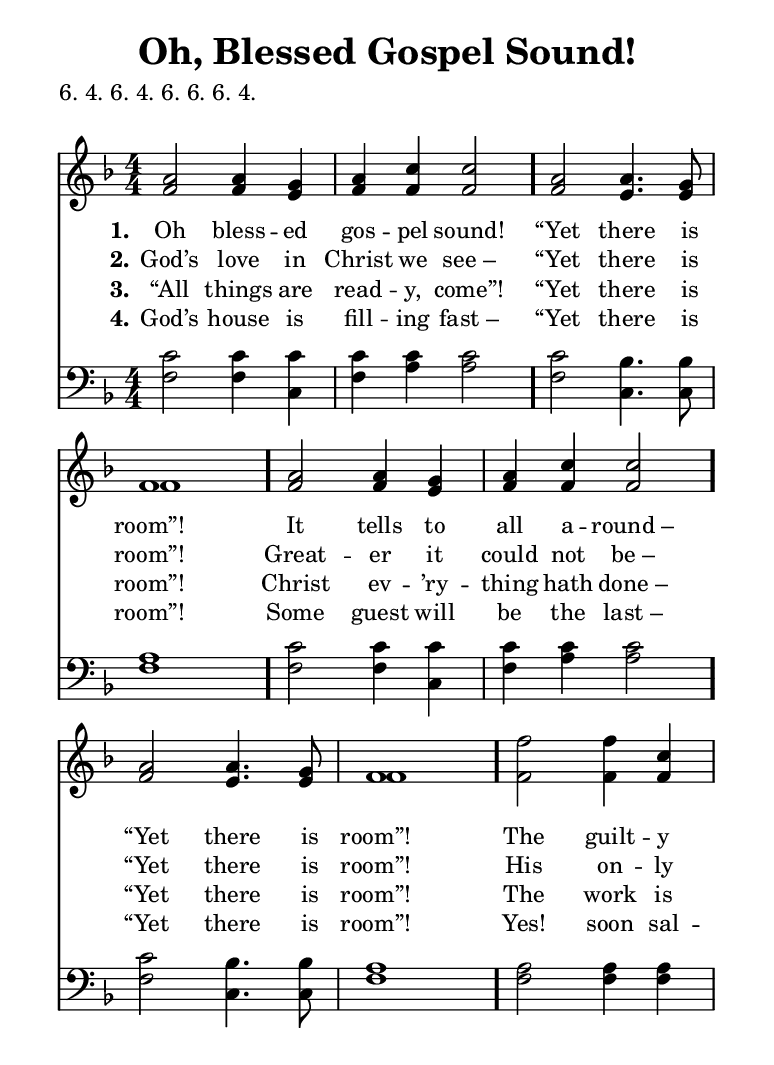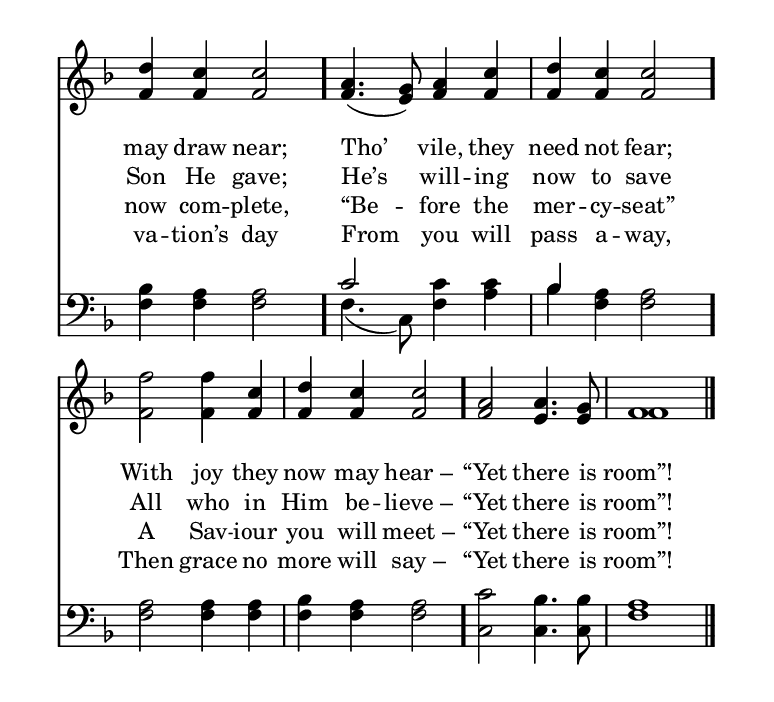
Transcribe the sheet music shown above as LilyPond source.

\include "common/global.ily"
\paper {
  \include "common/paper.ily"
  ragged-bottom = ##t
  system-count = #(cond (is-eogsized 4) (#t #f))
  system-system-spacing.padding = 1
  system-system-spacing.basic-distance = 1
}

\header{
  %gospel
  hymnnumber = "56"
  title = "Oh, Blessed Gospel Sound!"
  tunename = "Happy Land"
  meter = "6. 4. 6. 4. 6. 6. 6. 4."
  poet = ""
  composer = ""
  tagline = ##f
}

% for fermata in MIDI
ta = { \tempo 4=120 }
tb = { \tempo 4=60  }

patternAA = { c2       c4 c4 | c4 c4 c2 }
patternAB = { c4.( c8) c4 c4 | c4 c4 c2 }

patternBA = { c2 c4. c8 | c1 }

global = {
  \include "common/overrides.ily"
  \override Staff.TimeSignature.style = #'numbered
  \time 4/4
  \override Score.MetronomeMark.transparent = ##t % hide all fermata changes too
  \ta
  \key f \major
  \autoBeamOff
}

notesSoprano = {
\global
\relative c'' {

  \changePitch \patternAA { a a g | a c c }
  \changePitch \patternBA { a a g | f } \eogbreak
  \changePitch \patternAA { a a g | a c c }
  \changePitch \patternBA { a a g | f } \eogbreak

  \changePitch \patternAA { f' f c | d c c }
  \changePitch \patternAB { a g a c | d c c } \eogbreak
  \changePitch \patternAA { f f c | d c c }
  \changePitch \patternBA { a a g | f }

  \bar "|."

}
}

notesAlto = {
\global
\relative e' {

  \changePitch \patternAA { f f e | f f f }
  \changePitch \patternBA { f e e | f }
  \changePitch \patternAA { f f e | f f f }
  \changePitch \patternBA { f e e | f }

  \changePitch \patternAA { f f f | f f f }
  \changePitch \patternAB { f e f f | f f f }
  \changePitch \patternAA { f f f | f f f }
  \changePitch \patternBA { f e e | f }

}
}

notesTenor = {
\global
\relative a {

  \changePitch \patternAA { c c c | c c c }
  \changePitch \patternBA { c bes bes | a }
  \changePitch \patternAA { c c c | c c c }
  \changePitch \patternBA { c bes bes | a }

  \changePitch \patternAA { a a a | bes a a }
  \changePitch \patternAA { c c c | bes a a }
  \changePitch \patternAA { a a a | bes a a }
  \changePitch \patternBA { c bes bes | a }

}
}

notesBass = {
\global
\relative f {

  \changePitch \patternAA { f f c | f a a }
  \changePitch \patternBA { f c c | f }
  \changePitch \patternAA { f f c | f a a }
  \changePitch \patternBA { f c c | f }

  \changePitch \patternAA { f f f | f f f }
  \changePitch \patternAB { f c f a | bes f f }
  \changePitch \patternAA { f f f | f f f }
  \changePitch \patternBA { c c c | f }

}
}

wordsA = \lyricmode {
\set stanza = "1."

Oh bless -- ed gos -- pel sound! \bar "."
“Yet there is room”! \bar "."
It tells to all a -- round_– \bar "."
“Yet there is room”! \bar "."
The guilt -- y may draw near; \bar "."
Tho’ vile, they need not fear; \bar "."
With joy they now may hear_– \bar "."
“Yet there is room”! \bar "."

}

wordsB = \lyricmode {
\set stanza = "2."

God’s love in Christ we see_–
“Yet there is room”!
Great -- er it could not be_–
“Yet there is room”!
His on -- ly Son He gave;
He’s will -- ing now to save
All who in Him be -- lieve_–
“Yet there is room”!

}

wordsC = \lyricmode {
\set stanza = "3."

“All things are read -- y, come”!
“Yet there is room”!
Christ ev -- ’ry -- thing hath done_–
“Yet there is room”!
The work is now com -- plete,
“Be -- fore the mer -- cy -- seat”
A Sav -- iour you will meet_–
“Yet there is room”!

}

wordsD = \lyricmode {
\set stanza = "4."

God’s house is fill -- ing fast_–
“Yet there is room”!
Some guest will be the last_–
“Yet there is room”!
Yes! soon sal -- va -- tion’s day
From you will pass a -- way,
Then grace no more will say_–
“Yet there is room”!

}

\score {
  \context ChoirStaff <<
    \context Staff = upper <<
      \set Staff.autoBeaming = ##f
      \set ChoirStaff.systemStartDelimiter = #'SystemStartBar
      \set ChoirStaff.printPartCombineTexts = ##f
      \partcombine #'(2 . 11) \notesSoprano \notesAlto
      \context NullVoice = sopranos { \voiceOne << \notesSoprano >> }
      \context Lyrics = one   \lyricsto sopranos \wordsA
      \context Lyrics = two   \lyricsto sopranos \wordsB
      \context Lyrics = three \lyricsto sopranos \wordsC
      \context Lyrics = four  \lyricsto sopranos \wordsD
    >>
    \context Staff = men <<
      \set Staff.autoBeaming = ##f
      \clef bass
      \set ChoirStaff.printPartCombineTexts = ##f
      \partcombine #'(2 . 11) \notesTenor \notesBass
    >>
  >>
  \layout {
    \include "common/layout.ily"
  }
  \midi{
    \include "common/midi.ily"
  }
}

\version "2.19.49"  % necessary for upgrading to future LilyPond versions.

% vi:set et ts=2 sw=2 ai nocindent syntax=lilypond:
